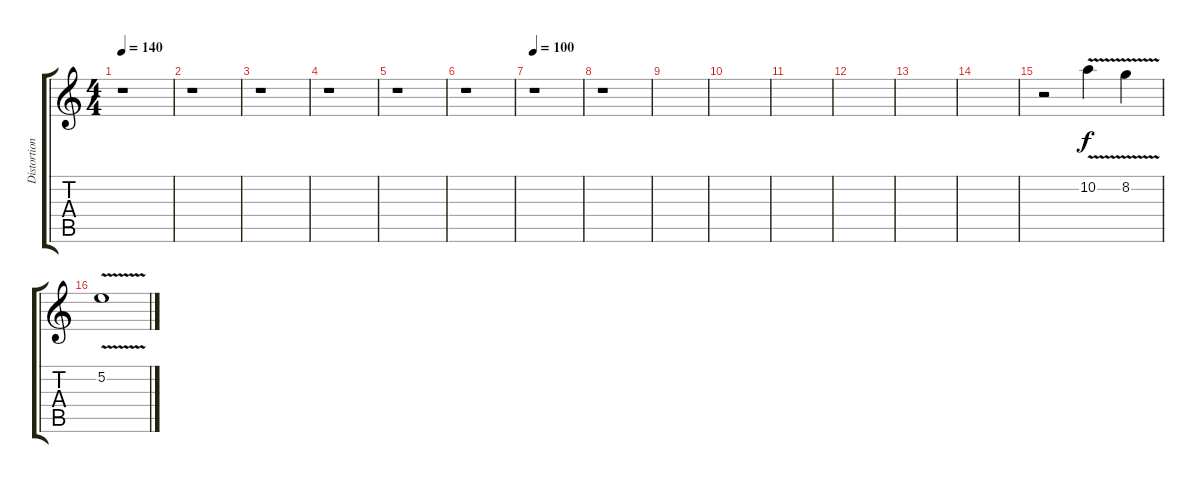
\track ("Distortion guitar" "Distortion") {instrument distortionguitar}
\staff {score tabs}
\tuning (E4 B3 G3 D3 A2 E2) {hide}
\ts (4 4)
\tempo 140
\clef g2
\ks c
r.1{dy f} |
r.1 |
r.1 |
r.1 |
r.1 |
r.1 |
\tempo 100
r.1 |
r.1 |
|
|
|
|
|
|
r.2 10.2{v}.4 8.2{v}.4 |
5.2{v}.1
